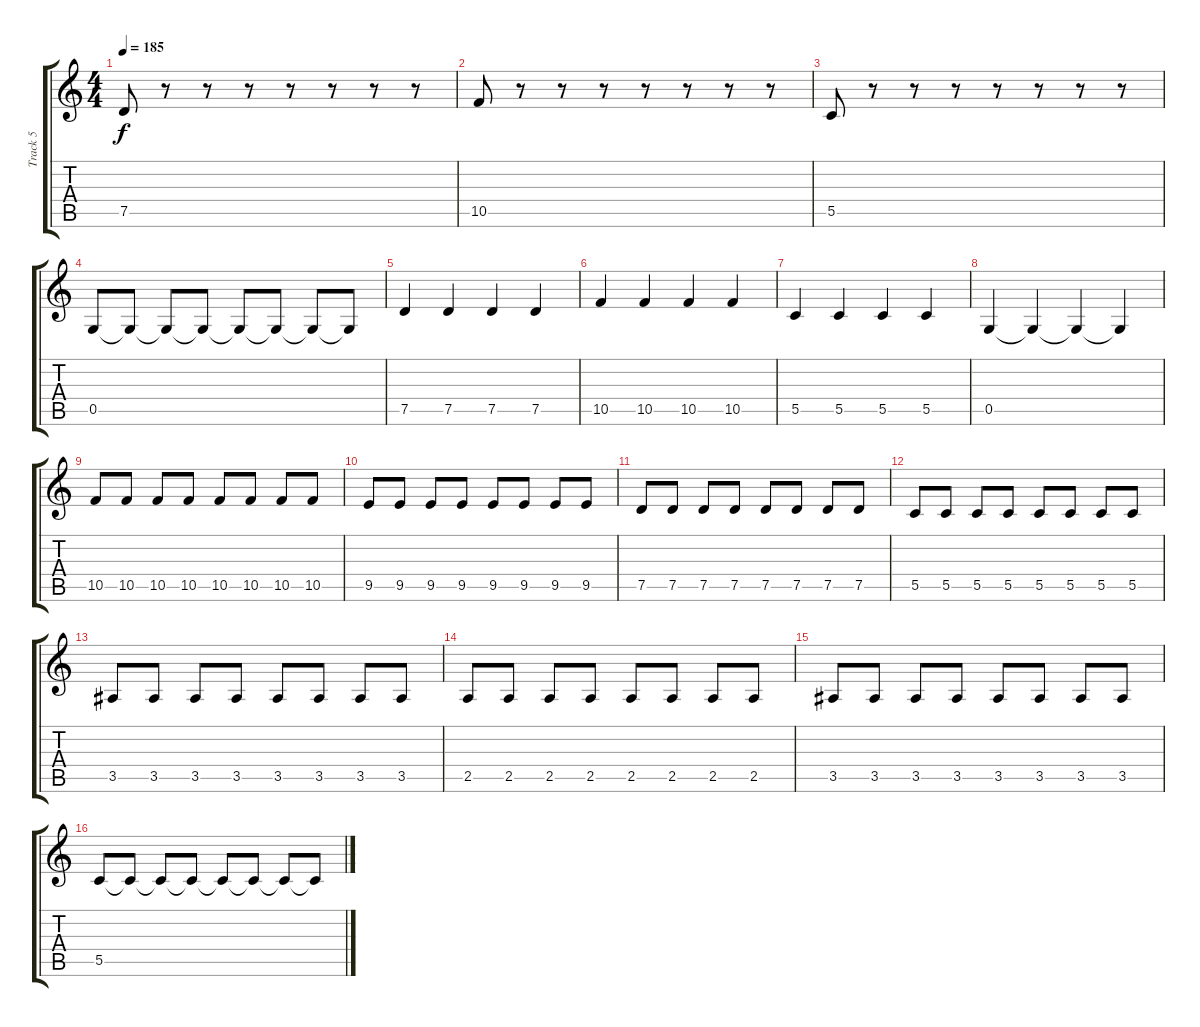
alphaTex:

\track ("Track 5" "Track 5") {instrument acousticguitarsteel}
\staff {score tabs}
\tuning (D4 A3 F3 C3 G2 C2) {hide}
\ts (4 4)
\tempo 185
\clef g2
\ks c
7.5.8{dy f} r.8 r.8 r.8 r.8 r.8 r.8 r.8 |
10.5.8 r.8 r.8 r.8 r.8 r.8 r.8 r.8 |
5.5.8 r.8 r.8 r.8 r.8 r.8 r.8 r.8 |
0.5.8 0.5{t}.8 0.5{t}.8 0.5{t}.8 0.5{t}.8 0.5{t}.8 0.5{t}.8 0.5{t}.8 |
7.5.4 7.5.4 7.5.4 7.5.4 |
10.5.4 10.5.4 10.5.4 10.5.4 |
5.5.4 5.5.4 5.5.4 5.5.4 |
0.5.4 0.5{t}.4 0.5{t}.4 0.5{t}.4 |
10.5.8 10.5.8 10.5.8 10.5.8 10.5.8 10.5.8 10.5.8 10.5.8 |
9.5.8 9.5.8 9.5.8 9.5.8 9.5.8 9.5.8 9.5.8 9.5.8 |
7.5.8 7.5.8 7.5.8 7.5.8 7.5.8 7.5.8 7.5.8 7.5.8 |
5.5.8 5.5.8 5.5.8 5.5.8 5.5.8 5.5.8 5.5.8 5.5.8 |
3.5.8 3.5.8 3.5.8 3.5.8 3.5.8 3.5.8 3.5.8 3.5.8 |
2.5.8 2.5.8 2.5.8 2.5.8 2.5.8 2.5.8 2.5.8 2.5.8 |
3.5.8 3.5.8 3.5.8 3.5.8 3.5.8 3.5.8 3.5.8 3.5.8 |
5.5.8 5.5{t}.8 5.5{t}.8 5.5{t}.8 5.5{t}.8 5.5{t}.8 5.5{t}.8 5.5{t}.8
